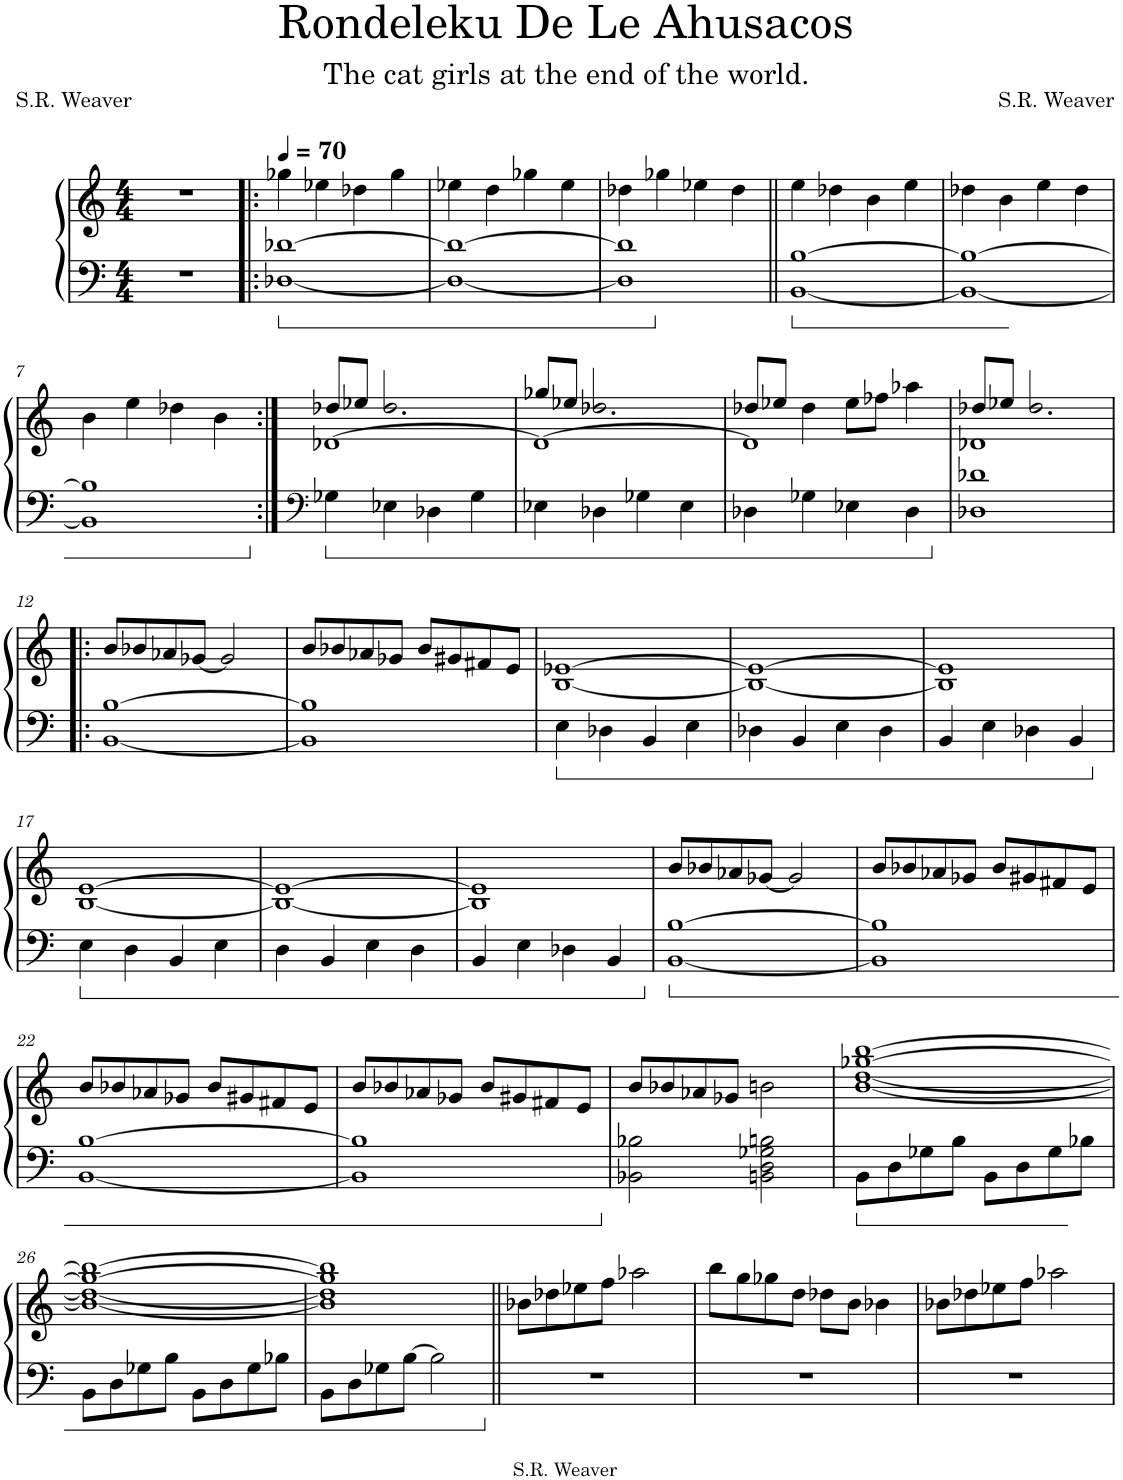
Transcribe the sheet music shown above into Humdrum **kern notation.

**kern	**kern
*part1	*part1
*staff2	*staff1
*I"Piano	*
*I'Pno.	*
*clefF4	*clefG2
*k[]	*k[]
*M4/4	*M4/4
=1	=1
1r	1r
=2!|:	=2!|:
*	*MM70
[1D-X [1d-X	4gg-X\
.	4ee-X\
.	4dd-X\
.	4gg-\
=3	=3
1D-_ 1d-_	4ee-X\
.	4dd\
.	4gg-X\
.	4ee-\
=4	=4
1D-] 1d-]	4dd-X\
.	4gg-X\
.	4ee-X\
.	4dd-\
=5||	=5||
[1BB [1B	4ee\
.	4dd-X\
.	4b\
.	4ee\
=6	=6
1BB_ 1B_	4dd-X\
.	4b\
.	4ee\
.	4dd-\
!!LO:LB:g=z
=7	=7
1BB] 1B]	4b\
.	4ee\
.	4dd-X\
.	4b\
=8:|!	=8:|!
*clefF4	*
*	*^
4G-X\	[1d-X	8dd-X/L
.	.	8ee-X/J
4E-X\	.	2.dd-\
4D-X\	.	.
4G-\	.	.
=9	=9	=9
4E-X\	1d-_	8gg-X/L
.	.	8ee-X/J
4D-X\	.	2.dd-X\
4G-X\	.	.
4E-\	.	.
=10	=10	=10
4D-X\	1d-]	8dd-X/L
.	.	8ee-X/J
4G-X\	.	4dd-\
4E-X\	.	8ee-\L
.	.	8ff-X\J
4D-\	.	4aa-X\
=11	=11	=11
1D-X 1d-X	1d-X	8dd-X/L
.	.	8ee-X/J
.	.	2.dd-\
*	*v	*v
!!LO:LB:g=z
=12!|:	=12!|:
[1BB [1B	8b/L
.	8b-X/
.	8a-X/
.	[8g-X/J
.	2g-/]
=13	=13
1BB] 1B]	8b/L
.	8b-X/
.	8a-X/
.	8g-X/J
.	8b-/L
.	8g#X/
.	8f#X/
.	8e/J
=14	=14
4E\	[1B [1e-X
4D-X\	.
4BB/	.
4E\	.
=15	=15
4D-X\	1B_ 1e-_
4BB/	.
4E\	.
4D-\	.
=16	=16
4BB/	1B] 1e-]
4E\	.
4D-X\	.
4BB/	.
!!LO:LB:g=z
=17	=17
4E\	[1B [1e
4D\	.
4BB/	.
4E\	.
=18	=18
4D\	1B_ 1e_
4BB/	.
4E\	.
4D\	.
=19	=19
4BB/	1B] 1e]
4E\	.
4D-X\	.
4BB/	.
=20	=20
[1BB [1B	8b/L
.	8b-X/
.	8a-X/
.	[8g-X/J
.	2g-/]
=21	=21
1BB] 1B]	8b/L
.	8b-X/
.	8a-X/
.	8g-X/J
.	8b-/L
.	8g#X/
.	8f#X/
.	8e/J
!!LO:LB:g=z
=22	=22
[1BB [1B	8b/L
.	8b-X/
.	8a-X/
.	8g-X/J
.	8b-/L
.	8g#X/
.	8f#X/
.	8e/J
=23	=23
1BB] 1B]	8b/L
.	8b-X/
.	8a-X/
.	8g-X/J
.	8b-/L
.	8g#X/
.	8f#X/
.	8e/J
=24	=24
2BB-X\ 2B-X\	8b/L
.	8b-X/
.	8a-X/
.	8g-X/J
2BBn\ 2D\ 2G-X\ 2Bn\	2bn\
=25	=25
8BB\L	[1b [1dd [1gg-X [1bb
8D\	.
8G-X\	.
8B\J	.
8BB\L	.
8D\	.
8G-\	.
8B-X\J	.
!!LO:LB:g=z
=26	=26
8BB\L	1b_ 1dd_ 1gg-_ 1bb_
8D\	.
8G-X\	.
8B\J	.
8BB\L	.
8D\	.
8G-\	.
8B-X\J	.
=27	=27
8BB\L	1b] 1dd] 1gg-] 1bb]
8D\	.
8G-X\	.
[8B\J	.
2B\]	.
=28||	=28||
1r	8b-X\L
.	8dd-X\
.	8ee-X\
.	8ff\J
.	2aa-X\
=29	=29
1r	8bb\L
.	8gg\
.	8gg-X\
.	8dd\J
.	8dd-X\L
.	8b\J
.	4b-X\
=30	=30
1r	8b-X\L
.	8dd-X\
.	8ee-X\
.	8ff\J
.	2aa-X\
=	=
*-	*-
